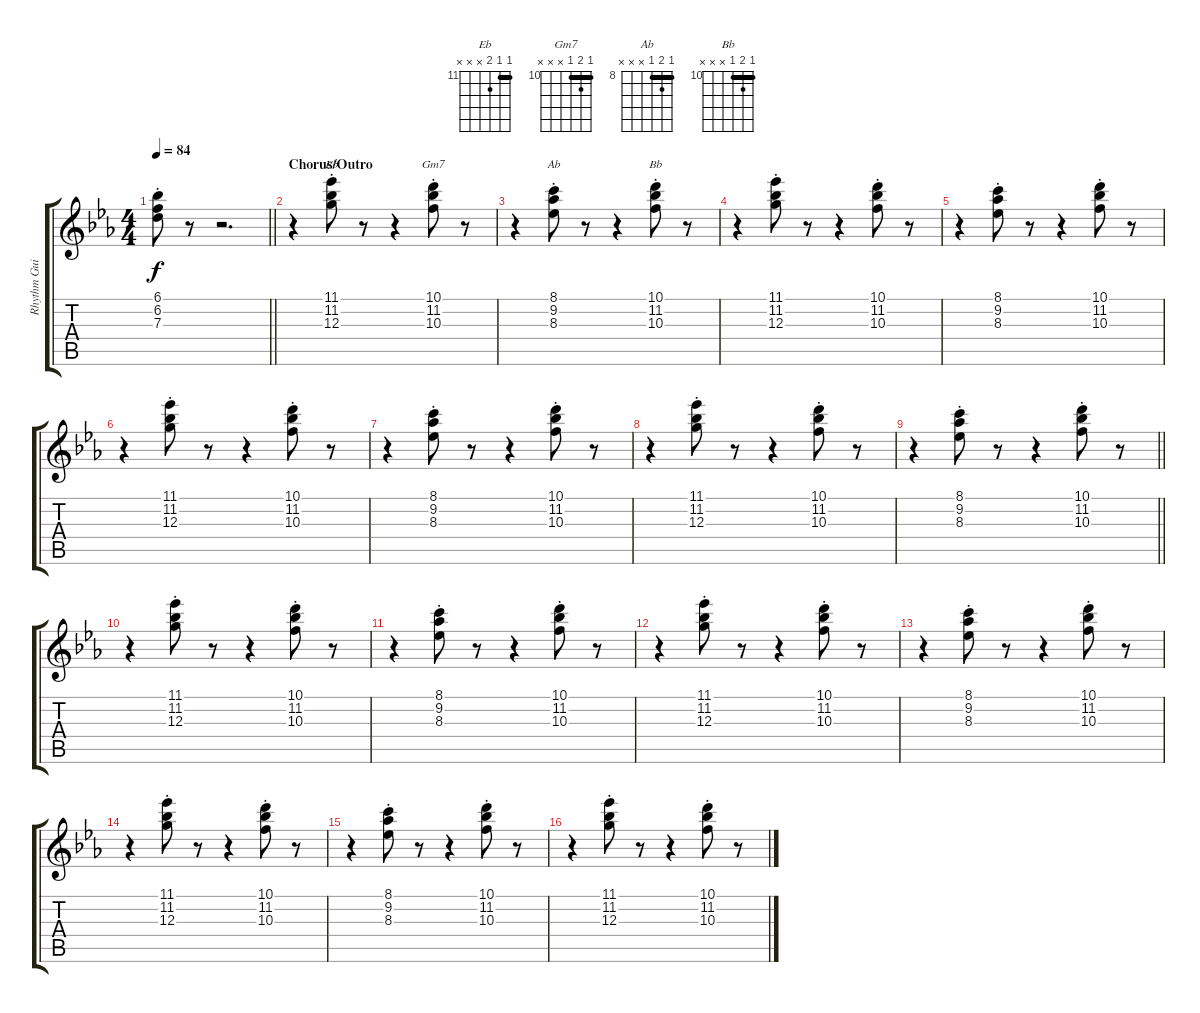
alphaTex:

\track ("Rhythm Guitar 2" "Rhythm Gui") {instrument electricguitarclean}
\staff {score tabs}
\tuning (E4 B3 G3 D3 A2 E2) {hide}
\chord ("Eb" 11 11 12 x x x) {firstfret 11 barre 11}
\chord ("Gm7" 10 11 10 x x x) {firstfret 10 barre 10}
\chord ("Ab" 8 9 8 x x x) {firstfret 8 barre 8}
\chord ("Bb" 10 11 10 x x x) {firstfret 10 barre 10}
\ts (4 4)
\tempo 84
\clef g2
\barLineRight lightlight
\ks eb
(6.1{st} 6.2{st} 7.3{st}).8{dy f} r.8 r.2{d} |
\section ("" "Chorus/Outro")
r.4 (11.1{st} 11.2{st} 12.3{st}).8{ch "Eb"} r.8 r.4 (10.1{st} 11.2{st} 10.3{st}).8{ch "Gm7"} r.8 |
r.4 (8.1{st} 9.2{st} 8.3{st}).8{ch "Ab"} r.8 r.4 (10.1{st} 11.2{st} 10.3{st}).8{ch "Bb"} r.8 |
r.4 (11.1{st} 11.2{st} 12.3{st}).8 r.8 r.4 (10.1{st} 11.2{st} 10.3{st}).8 r.8 |
r.4 (8.1{st} 9.2{st} 8.3{st}).8 r.8 r.4 (10.1{st} 11.2{st} 10.3{st}).8 r.8 |
r.4 (11.1{st} 11.2{st} 12.3{st}).8 r.8 r.4 (10.1{st} 11.2{st} 10.3{st}).8 r.8 |
r.4 (8.1{st} 9.2{st} 8.3{st}).8 r.8 r.4 (10.1{st} 11.2{st} 10.3{st}).8 r.8 |
r.4 (11.1{st} 11.2{st} 12.3{st}).8 r.8 r.4 (10.1{st} 11.2{st} 10.3{st}).8 r.8 |
\barLineRight lightlight
r.4 (8.1{st} 9.2{st} 8.3{st}).8 r.8 r.4 (10.1{st} 11.2{st} 10.3{st}).8 r.8 |
r.4 (11.1{st} 11.2{st} 12.3{st}).8 r.8 r.4 (10.1{st} 11.2{st} 10.3{st}).8 r.8 |
r.4 (8.1{st} 9.2{st} 8.3{st}).8 r.8 r.4 (10.1{st} 11.2{st} 10.3{st}).8 r.8 |
r.4 (11.1{st} 11.2{st} 12.3{st}).8 r.8 r.4 (10.1{st} 11.2{st} 10.3{st}).8 r.8 |
r.4 (8.1{st} 9.2{st} 8.3{st}).8 r.8 r.4 (10.1{st} 11.2{st} 10.3{st}).8 r.8 |
r.4 (11.1{st} 11.2{st} 12.3{st}).8 r.8 r.4 (10.1{st} 11.2{st} 10.3{st}).8 r.8 |
r.4 (8.1{st} 9.2{st} 8.3{st}).8 r.8 r.4 (10.1{st} 11.2{st} 10.3{st}).8 r.8 |
r.4 (11.1{st} 11.2{st} 12.3{st}).8 r.8 r.4 (10.1{st} 11.2{st} 10.3{st}).8 r.8
